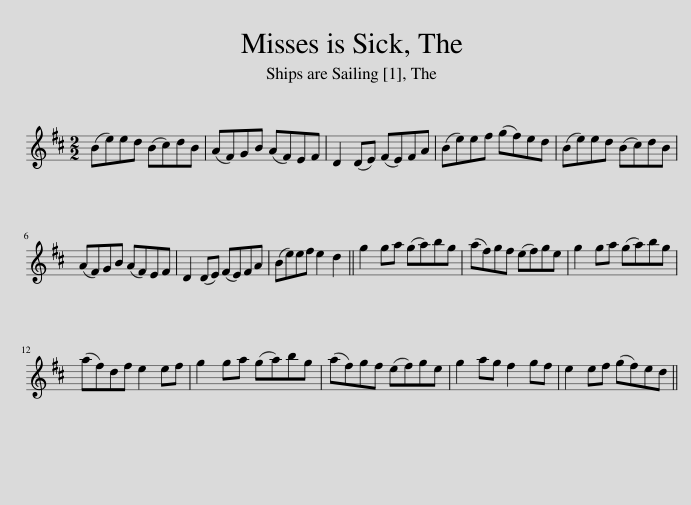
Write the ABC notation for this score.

X:1
L:1/8
M:2/2
I:linebreak $
K:D
V:1 treble
V:1
 (Be)ed (Bc)dB | (AF)GB (AF)EF | D2 (DE) (FE)FA | (Be)ef (gf)ed | (Be)ed (Bc)dB |$ %5
 (AF)GB (AF)EF | D2 (DE) (FE)FA | (Be)ef e2 d2 || g2 ga (ga)bg | (af)gf (ef)ge | %10
 g2 ga (ga)bg |$ (af)df e2 ef | g2 ga (ga)bg | (af)gf (ef)ge | g2 ag f2 gf | %15
 e2 ef (gf)ed || %16
